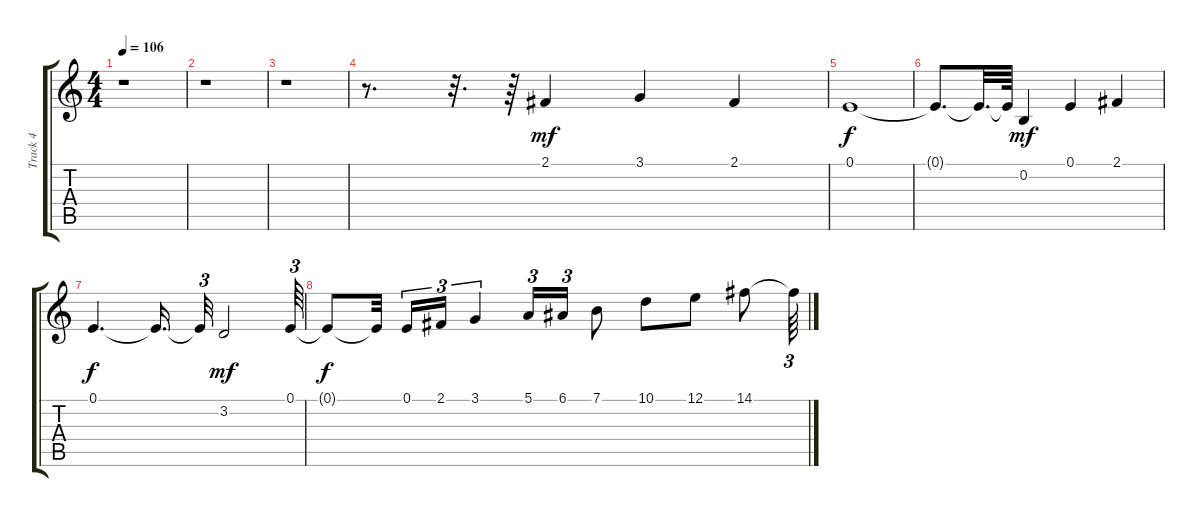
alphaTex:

\track ("Track 4" "Track 4") {instrument lead1square}
\staff {score tabs}
\tuning (E4 B3 G3 D3 A2 E2) {hide}
\ts (4 4)
\tempo 106
\clef g2
\ks c
r.1{dy f} |
r.1 |
r.1 |
r.8{d} r.32{d} r.64 2.1.4{dy mf} 3.1.4 2.1.4 |
0.1.1{dy f} |
0.1{t}.8{d} 0.1{t}.32{d} 0.1{t}.64 0.2.4{dy mf} 0.1.4 2.1.4 |
0.1.4{d dy f} 0.1{t}.16{d} 0.1{t}.32{tu (3 2)} 3.2.2{dy mf} 0.1.64{tu (3 2)} |
0.1{t}.8{dy f} 0.1{t}.32{beam splitsecondary} 0.1.16{tu (3 2)} 2.1.16{tu (3 2)} 3.1.4{tu (3 2)} 5.1.16{tu (3 2)} 6.1.16{tu (3 2)} 7.1.8 10.1.8 12.1.8 14.1.8 14.1{t}.64{tu (3 2)}
